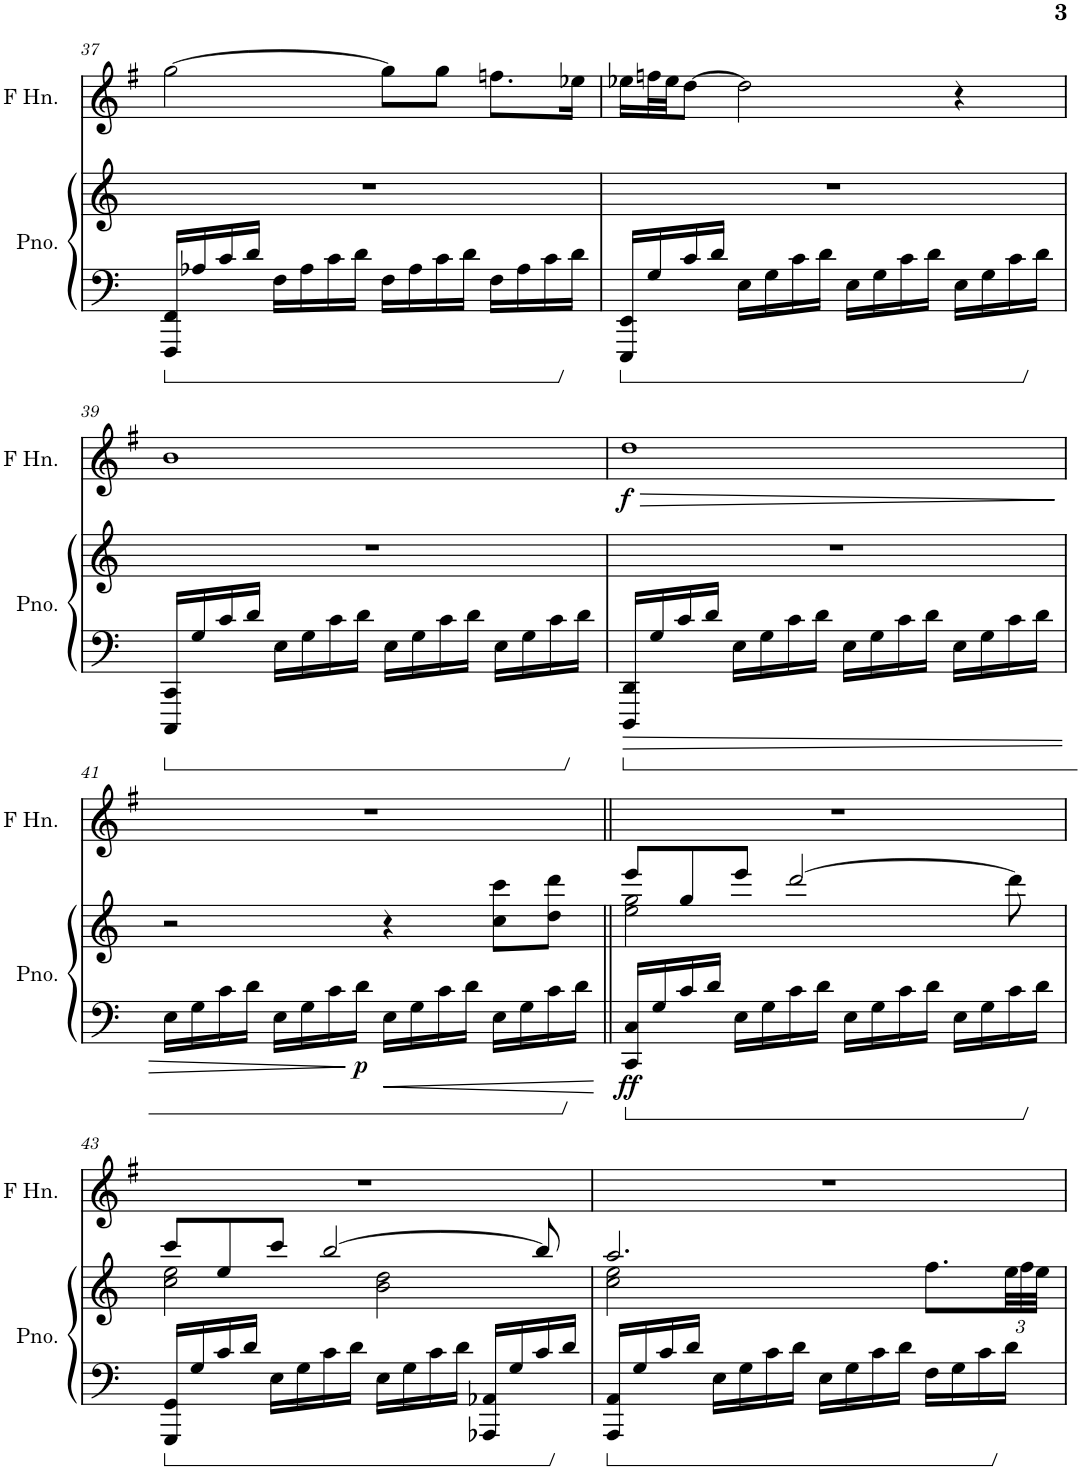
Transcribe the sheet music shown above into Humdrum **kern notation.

**kern	**kern	**dynam	**kern	**dynam
*part2	*part2	*part2	*part1	*part1
*staff3	*staff2	*staff2/3	*staff1	*staff1
*I"Piano	*	*	*I"Horn in F	*
*I'Pno.	*	*	*	*
!!LO:PB:g=z
*clefF4	*clefG2	*	*clefG2	*
*	*	*	*Trd4c7	*
*k[]	*k[]	*	*k[f#]	*
*M4/4	*M4/4	*	*M4/4	*
=37	=37	=37	=37	=37
16FFF/ 16FF/LL	1r	.	[2gg\	.
16A-X/	.	.	.	.
16c/	.	.	.	.
16d/JJ	.	.	.	.
16F\LL	.	.	.	.
16A-\	.	.	.	.
16c\	.	.	.	.
16d\JJ	.	.	.	.
16F\LL	.	.	8gg\L]	.
16A-\	.	.	.	.
16c\	.	.	8gg\J	.
16d\JJ	.	.	.	.
16F\LL	.	.	8.ffn\L	.
16A-\	.	.	.	.
16c\	.	.	.	.
16d\JJ	.	.	16ee-X\Jk	.
=38	=38	=38	=38	=38
16EEE/ 16EE/LL	1r	.	16ee-X\LL	.
16G/	.	.	32ffn\L	.
.	.	.	32ee-\JJ	.
16c/	.	.	[8dd\J	.
16d/JJ	.	.	.	.
16E\LL	.	.	2dd\]	.
16G\	.	.	.	.
16c\	.	.	.	.
16d\JJ	.	.	.	.
16E\LL	.	.	.	.
16G\	.	.	.	.
16c\	.	.	.	.
16d\JJ	.	.	.	.
16E\LL	.	.	4r	.
16G\	.	.	.	.
16c\	.	.	.	.
16d\JJ	.	.	.	.
!!LO:LB:g=z
=39	=39	=39	=39	=39
16CCC/ 16CC/LL	1r	.	1b	.
16G/	.	.	.	.
16c/	.	.	.	.
16d/JJ	.	.	.	.
16E\LL	.	.	.	.
16G\	.	.	.	.
16c\	.	.	.	.
16d\JJ	.	.	.	.
16E\LL	.	.	.	.
16G\	.	.	.	.
16c\	.	.	.	.
16d\JJ	.	.	.	.
16E\LL	.	.	.	.
16G\	.	.	.	.
16c\	.	.	.	.
16d\JJ	.	.	.	.
=40	=40	=40	=40	=40
!	!	!	!	!LO:HP:b
!	!	!	!	!LO:DY:n=1:b
16DDD/ 16DD/LL	1r	.	1dd	> f
16G/	.	.	.	.
16c/	.	.	.	.
16d/JJ	.	.	.	.
16E\LL	.	.	.	.
16G\	.	.	.	.
16c\	.	.	.	.
16d\JJ	.	.	.	.
16E\LL	.	.	.	.
16G\	.	.	.	.
16c\	.	.	.	.
16d\JJ	.	.	.	.
16E\LL	.	.	.	.
16G\	.	.	.	.
16c\	.	.	.	.
16d\JJ	.	.	.	.
.	.	.	.	]
!!LO:LB:g=z
=41	=41	=41	=41	=41
16E\LL	2r	.	1r	.
16G\	.	.	.	.
16c\	.	.	.	.
16d\JJ	.	.	.	.
16E\LL	.	.	.	.
16G\	.	.	.	.
16c\	.	.	.	.
!	!	!LO:DY:b=2	!	!
16d\JJ	.	p	.	.
16E\LL	4r	.	.	.
16G\	.	.	.	.
16c\	.	.	.	.
16d\JJ	.	.	.	.
16E\LL	8cc\ 8ccc\L	.	.	.
16G\	.	.	.	.
16c\	8dd\ 8ddd\J	.	.	.
16d\JJ	.	.	.	.
=42||	=42||	=42||	=42||	=42||
*	*^	*	*	*
!	!	!	!LO:DY:b=2	!	!
16CC/ 16C/LL	8eee/L	2ee\ 2gg\	ff	1r	.
16G/	.	.	.	.	.
16c/	8gg/	.	.	.	.
16d/JJ	.	.	.	.	.
16E\LL	8eee/J	.	.	.	.
16G\	.	.	.	.	.
16c\	[2ddd/	.	.	.	.
16d\JJ	.	.	.	.	.
16E\LL	.	2ryy	.	.	.
16G\	.	.	.	.	.
16c\	.	.	.	.	.
16d\JJ	.	.	.	.	.
16E\LL	.	.	.	.	.
16G\	.	.	.	.	.
16c\	8ddd\]	.	.	.	.
16d\JJ	.	.	.	.	.
!!LO:LB:g=z
=43	=43	=43	=43	=43	=43
16GGG/ 16GG/LL	8ccc/L	2cc\ 2ee\	.	1r	.
16G/	.	.	.	.	.
16c/	8ee/	.	.	.	.
16d/JJ	.	.	.	.	.
16E\LL	8ccc/J	.	.	.	.
16G\	.	.	.	.	.
16c\	[2bb/	.	.	.	.
16d\JJ	.	.	.	.	.
16E\LL	.	2b\ 2dd\	.	.	.
16G\	.	.	.	.	.
16c\	.	.	.	.	.
16d\JJ	.	.	.	.	.
16AAA-X/ 16AA-X/LL	.	.	.	.	.
16G/	.	.	.	.	.
16c/	8bb/]	.	.	.	.
16d/JJ	.	.	.	.	.
=44	=44	=44	=44	=44	=44
16AAA/ 16AA/LL	2.aa/	2cc\ 2ee\	.	1r	.
16G/	.	.	.	.	.
16c/	.	.	.	.	.
16d/JJ	.	.	.	.	.
16E\LL	.	.	.	.	.
16G\	.	.	.	.	.
16c\	.	.	.	.	.
16d\JJ	.	.	.	.	.
16E\LL	.	2ryy	.	.	.
16G\	.	.	.	.	.
16c\	.	.	.	.	.
16d\JJ	.	.	.	.	.
16F\LL	8.ff\L	.	.	.	.
16G\	.	.	.	.	.
16c\	.	.	.	.	.
*	*Xbrackettup	*	*	*	*
16d\JJ	48ee\LL	.	.	.	.
.	48ff\	.	.	.	.
.	48ee\JJJ	.	.	.	.
*	*v	*v	*	*	*
=	=	=	=	=
*-	*-	*-	*-	*-
